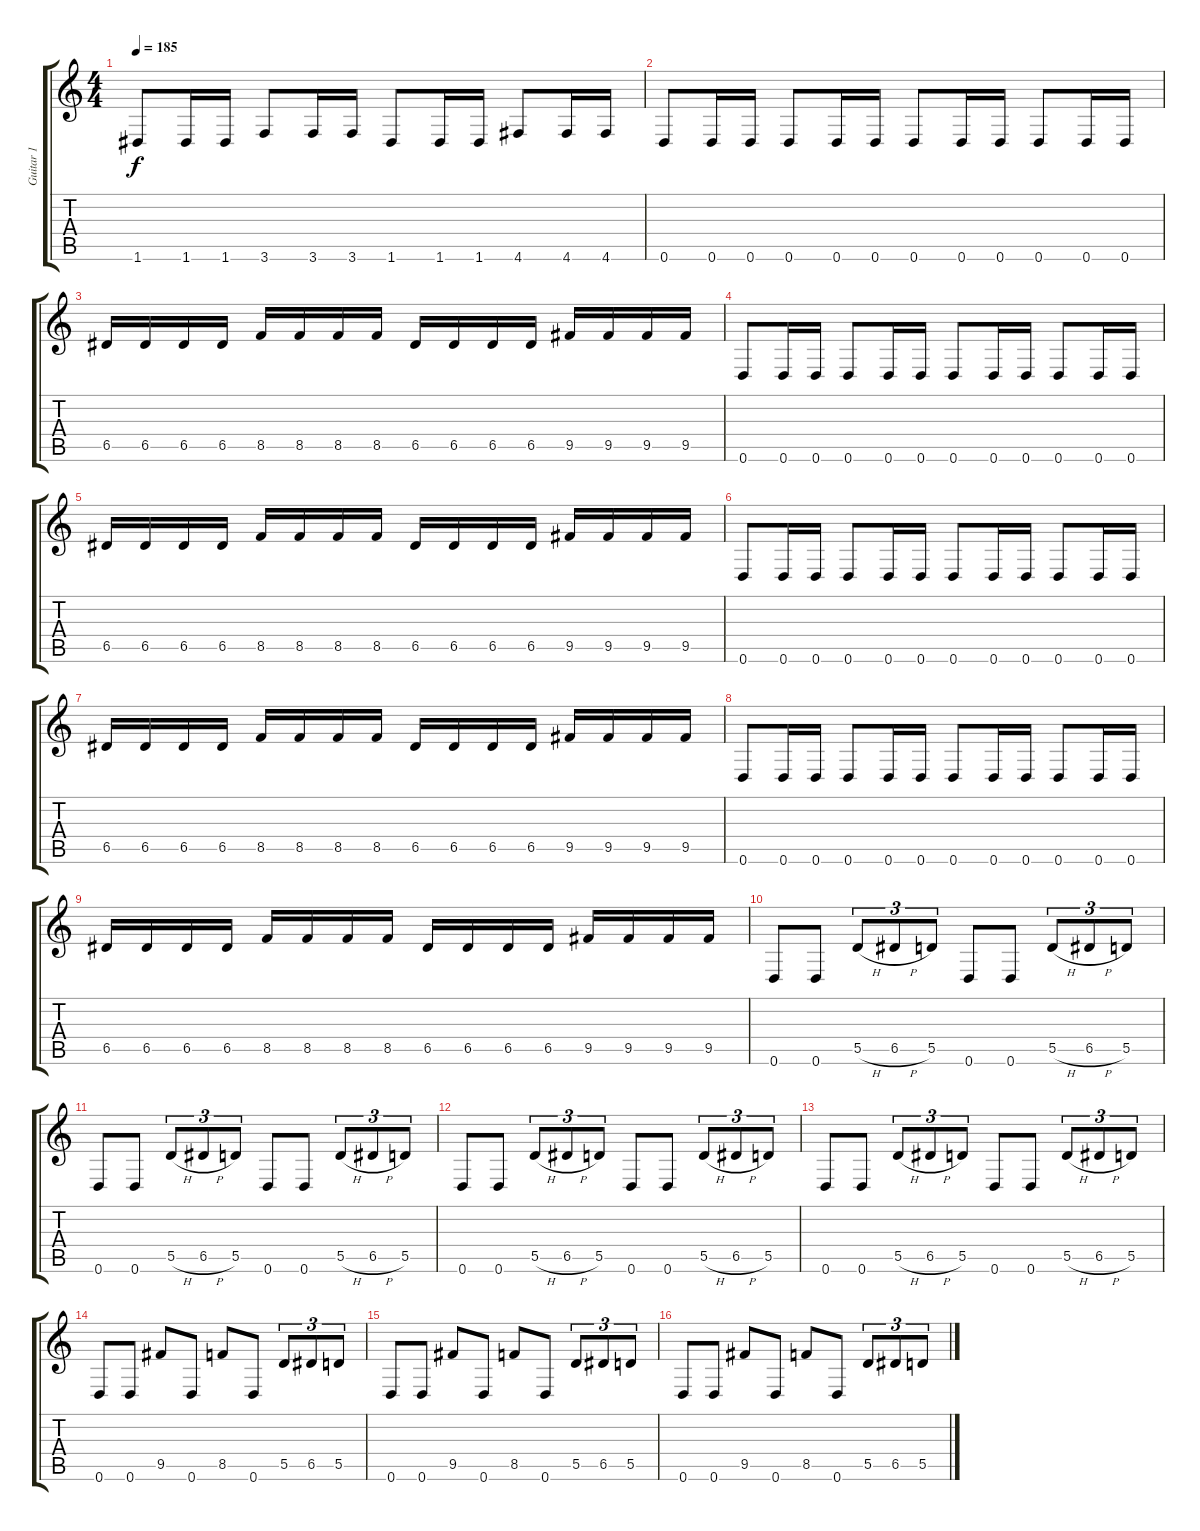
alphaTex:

\track ("Guitar 1" "Guitar 1") {instrument distortionguitar}
\staff {score tabs}
\tuning (E4 B3 G3 D3 A2 D2) {hide}
\ts (4 4)
\tempo 185
\clef g2
\ks c
1.6.8{dy f} 1.6.16 1.6.16 3.6.8 3.6.16 3.6.16 1.6.8 1.6.16 1.6.16 4.6.8 4.6.16 4.6.16 |
0.6.8 0.6.16 0.6.16 0.6.8 0.6.16 0.6.16 0.6.8 0.6.16 0.6.16 0.6.8 0.6.16 0.6.16 |
6.5.16 6.5.16 6.5.16 6.5.16 8.5.16 8.5.16 8.5.16 8.5.16 6.5.16 6.5.16 6.5.16 6.5.16 9.5.16 9.5.16 9.5.16 9.5.16 |
0.6.8 0.6.16 0.6.16 0.6.8 0.6.16 0.6.16 0.6.8 0.6.16 0.6.16 0.6.8 0.6.16 0.6.16 |
6.5.16 6.5.16 6.5.16 6.5.16 8.5.16 8.5.16 8.5.16 8.5.16 6.5.16 6.5.16 6.5.16 6.5.16 9.5.16 9.5.16 9.5.16 9.5.16 |
0.6.8 0.6.16 0.6.16 0.6.8 0.6.16 0.6.16 0.6.8 0.6.16 0.6.16 0.6.8 0.6.16 0.6.16 |
6.5.16 6.5.16 6.5.16 6.5.16 8.5.16 8.5.16 8.5.16 8.5.16 6.5.16 6.5.16 6.5.16 6.5.16 9.5.16 9.5.16 9.5.16 9.5.16 |
0.6.8 0.6.16 0.6.16 0.6.8 0.6.16 0.6.16 0.6.8 0.6.16 0.6.16 0.6.8 0.6.16 0.6.16 |
6.5.16 6.5.16 6.5.16 6.5.16 8.5.16 8.5.16 8.5.16 8.5.16 6.5.16 6.5.16 6.5.16 6.5.16 9.5.16 9.5.16 9.5.16 9.5.16 |
0.6.8 0.6.8 5.5{h}.8{tu (3 2)} 6.5{h}.8{tu (3 2)} 5.5.8{tu (3 2)} 0.6.8 0.6.8 5.5{h}.8{tu (3 2)} 6.5{h}.8{tu (3 2)} 5.5.8{tu (3 2)} |
0.6.8 0.6.8 5.5{h}.8{tu (3 2)} 6.5{h}.8{tu (3 2)} 5.5.8{tu (3 2)} 0.6.8 0.6.8 5.5{h}.8{tu (3 2)} 6.5{h}.8{tu (3 2)} 5.5.8{tu (3 2)} |
0.6.8 0.6.8 5.5{h}.8{tu (3 2)} 6.5{h}.8{tu (3 2)} 5.5.8{tu (3 2)} 0.6.8 0.6.8 5.5{h}.8{tu (3 2)} 6.5{h}.8{tu (3 2)} 5.5.8{tu (3 2)} |
0.6.8 0.6.8 5.5{h}.8{tu (3 2)} 6.5{h}.8{tu (3 2)} 5.5.8{tu (3 2)} 0.6.8 0.6.8 5.5{h}.8{tu (3 2)} 6.5{h}.8{tu (3 2)} 5.5.8{tu (3 2)} |
0.6.8 0.6.8 9.5.8 0.6.8 8.5.8 0.6.8 5.5.8{tu (3 2)} 6.5.8{tu (3 2)} 5.5.8{tu (3 2)} |
0.6.8 0.6.8 9.5.8 0.6.8 8.5.8 0.6.8 5.5.8{tu (3 2)} 6.5.8{tu (3 2)} 5.5.8{tu (3 2)} |
0.6.8 0.6.8 9.5.8 0.6.8 8.5.8 0.6.8 5.5.8{tu (3 2)} 6.5.8{tu (3 2)} 5.5.8{tu (3 2)}
